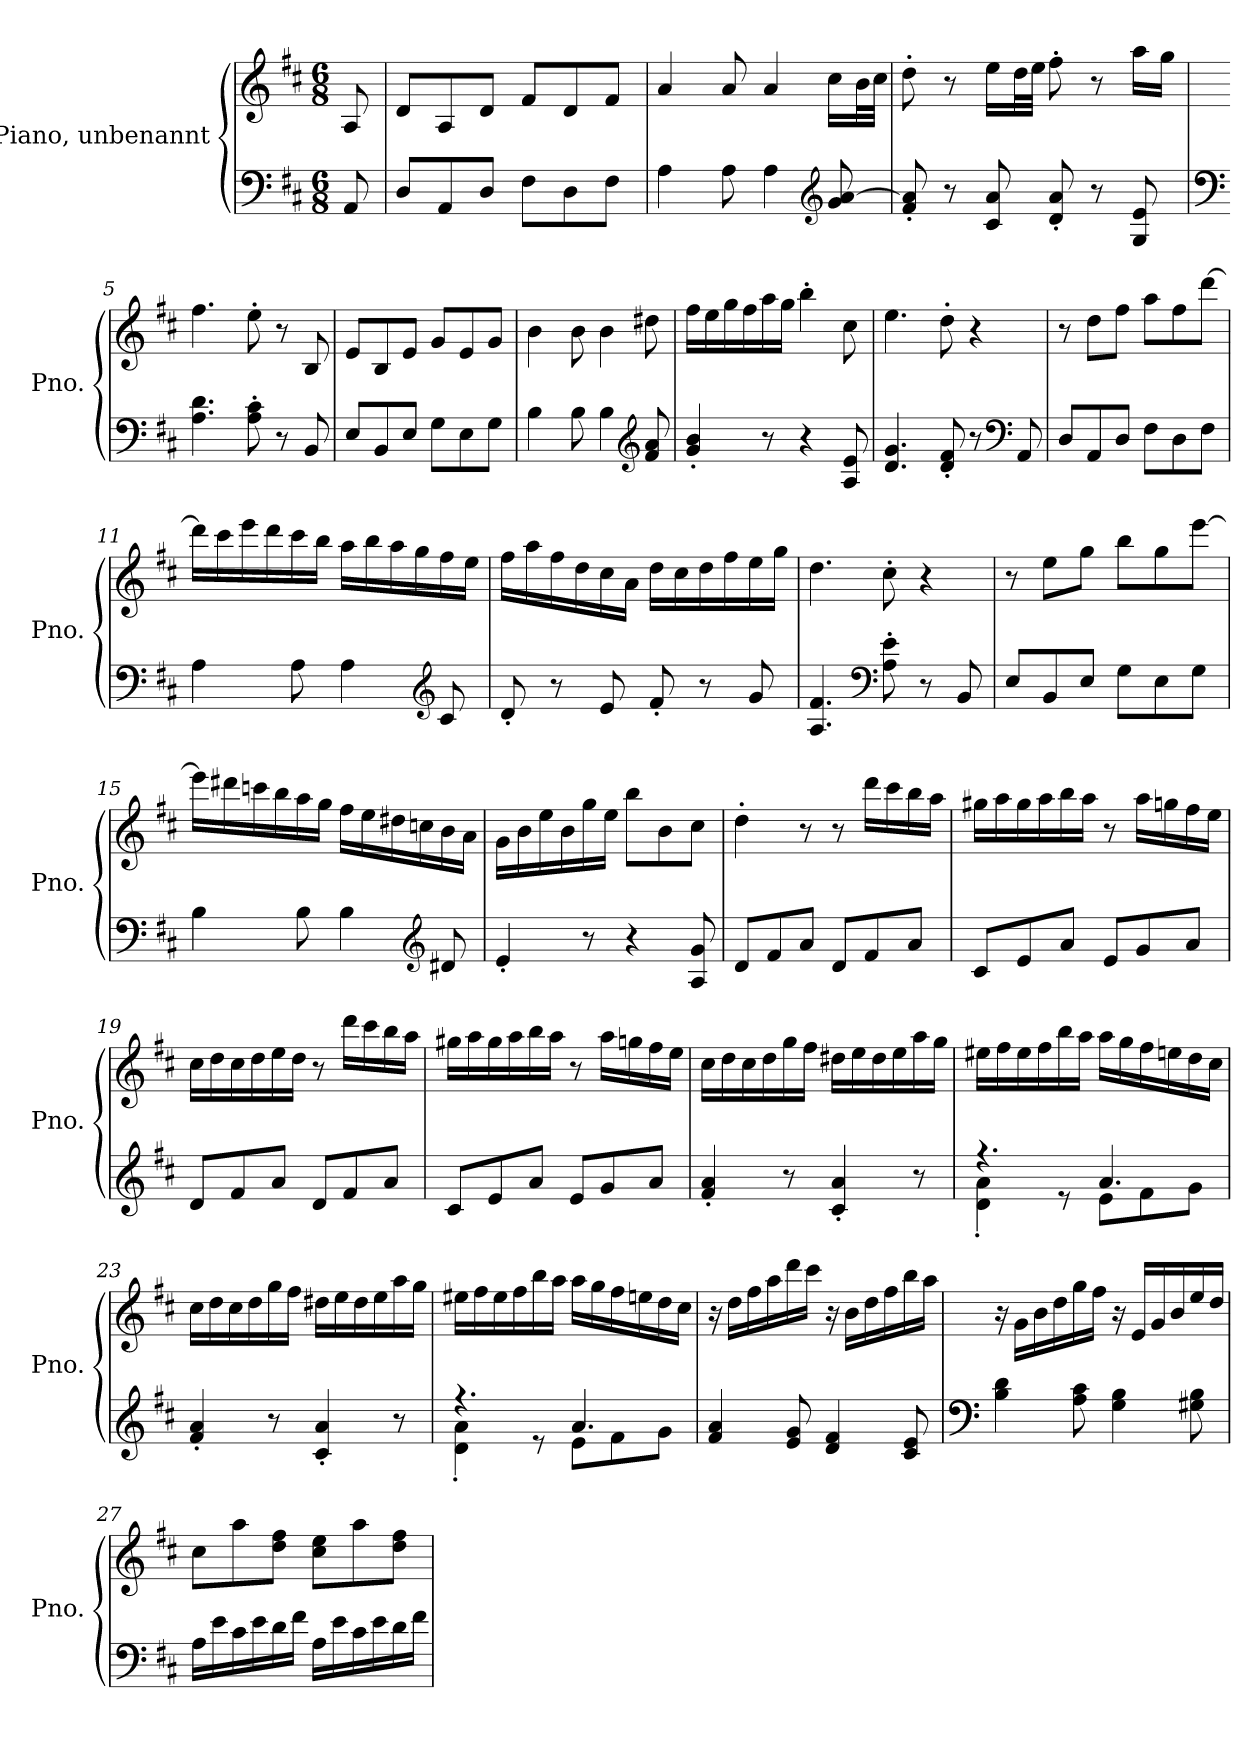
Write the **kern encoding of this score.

**kern	**kern
*part2	*part1
*staff2	*staff1
*I"Piano, unbenannt	*I"Piano, unbenannt
*I'Pno.	*I'Pno.
*clefF4	*clefG2
*k[f#c#]	*k[f#c#]
*M6/8	*M6/8
*MM120	*MM120
=1	=1
8AA/	8A/
=2	=2
8D/L	8d/L
8AA/	8A/
8D/J	8d/J
8F#\L	8f#/L
8D\	8d/
8F#\J	8f#/J
=3	=3
4A\	4a/
8A\	8a/
4A\	4a/
*clefG2	*
8g/ [8a/	16cc#\LL
.	32b\L
.	32cc#\JJJ
=4	=4
8f#/' 8a/]'	8dd'\
8r	8r
8c#/ 8a/	16ee\LL
.	32dd\L
.	32ee\JJJ
8d/' 8a/'	8ff#'\
8r	8r
8G/ 8e/	16aa\LL
.	16gg\JJ
=5	=5
*clefF4	*
4.A\ 4.d\	4.ff#\
8A\' 8c#\'	8ee'\
8r	8r
8BB/	8B/
=6	=6
8E/L	8e/L
8BB/	8B/
8E/J	8e/J
8G\L	8g/L
8E\	8e/
8G\J	8g/J
!!LO:LB:g=z
=7	=7
4B\	4b\
8B\	8b\
4B\	4b\
*clefG2	*
8f#/ 8a/	8dd#X\
=8	=8
4g/' 4b/'	16ff#\LL
.	16ee\
.	16gg\
.	16ff#\
8r	16aa\
.	16gg\JJ
4r	4bb'\
8A/ 8e/	8cc#\
=9	=9
4.d/ 4.g/	4.ee\
8d/' 8f#/'	8dd'\
8r	4r
*clefF4	*
8AA/	.
=10	=10
8D/L	8r
8AA/	8dd\L
8D/J	8ff#\J
8F#\L	8aa\L
8D\	8ff#\
8F#\J	[8ddd\J
=11	=11
4A\	16ddd\LL]
.	16ccc#\
.	16eee\
.	16ddd\
8A\	16ccc#\
.	16bb\JJ
4A\	16aa\LL
.	16bb\
.	16aa\
.	16gg\
*clefG2	*
8c#/	16ff#\
.	16ee\JJ
!!LO:LB:g=z
=12	=12
8d'/	16ff#\LL
.	16aa\
8r	16ff#\
.	16dd\
8e/	16cc#\
.	16a\JJ
8f#'/	16dd\LL
.	16cc#\
8r	16dd\
.	16ff#\
8g/	16ee\
.	16gg\JJ
=13	=13
4.A/ 4.f#/	4.dd\
*clefF4	*
8A\' 8e\'	8cc#'\
8r	4r
8BB/	.
=14	=14
8E/L	8r
8BB/	8ee\L
8E/J	8gg\J
8G\L	8bb\L
8E\	8gg\
8G\J	[8eee\J
=15	=15
4B\	16eee\LL]
.	16ddd#X\
.	16cccn\
.	16bb\
8B\	16aa\
.	16gg\JJ
4B\	16ff#\LL
.	16ee\
.	16dd#X\
.	16ccn\
*clefG2	*
8d#X/	16b\
.	16a\JJ
!!LO:LB:g=z
=16	=16
4e'/	16g\LL
.	16b\
.	16ee\
.	16b\
8r	16gg\
.	16ee\JJ
4r	8bb\L
.	8b\
8A/ 8g/	8cc#\J
=17	=17
8d/L	4dd'\
8f#/	.
8a/J	8r
8d/L	8r
8f#/	16ddd\LL
.	16ccc#\
8a/J	16bb\
.	16aa\JJ
=18	=18
8c#/L	16gg#X\LL
.	16aa\
8e/	16gg#\
.	16aa\
8a/J	16bb\
.	16aa\JJ
8e/L	8r
8g/	16aa\LL
.	16ggn\
8a/J	16ff#\
.	16ee\JJ
=19	=19
8d/L	16cc#\LL
.	16dd\
8f#/	16cc#\
.	16dd\
8a/J	16ee\
.	16dd\JJ
8d/L	8r
8f#/	16ddd\LL
.	16ccc#\
8a/J	16bb\
.	16aa\JJ
!!LO:LB:g=z
=20	=20
8c#/L	16gg#X\LL
.	16aa\
8e/	16gg#\
.	16aa\
8a/J	16bb\
.	16aa\JJ
8e/L	8r
8g/	16aa\LL
.	16ggn\
8a/J	16ff#\
.	16ee\JJ
=21	=21
4f#/' 4a/'	16cc#\LL
.	16dd\
.	16cc#\
.	16dd\
8r	16gg\
.	16ff#\JJ
4c#/' 4a/'	16dd#X\LL
.	16ee\
.	16dd#\
.	16ee\
8r	16aa\
.	16gg\JJ
=22	=22
*^	*
4.r	4d\' 4a\'	16ee#X\LL
.	.	16ff#\
.	.	16ee#\
.	.	16ff#\
.	8r	16bb\
.	.	16aa\JJ
4.a/	8e\L	16aa\LL
.	.	16gg\
.	8f#\	16ff#\
.	.	16een\
.	8g\J	16dd\
.	.	16cc#\JJ
*v	*v	*
!!LO:LB:g=z
=23	=23
4f#/' 4a/'	16cc#\LL
.	16dd\
.	16cc#\
.	16dd\
8r	16gg\
.	16ff#\JJ
4c#/' 4a/'	16dd#X\LL
.	16ee\
.	16dd#\
.	16ee\
8r	16aa\
.	16gg\JJ
=24	=24
*^	*
4.r	4d\' 4a\'	16ee#X\LL
.	.	16ff#\
.	.	16ee#\
.	.	16ff#\
.	8r	16bb\
.	.	16aa\JJ
4.a/	8e\L	16aa\LL
.	.	16gg\
.	8f#\	16ff#\
.	.	16een\
.	8g\J	16dd\
.	.	16cc#\JJ
*v	*v	*
=25	=25
4f#/ 4a/	16r
.	16dd\LL
.	16ff#\
.	16aa\
8e/ 8g/	16ddd\
.	16ccc#\JJ
4d/ 4f#/	16r
.	16b\LL
.	16dd\
.	16ff#\
8c#/ 8e/	16bb\
.	16aa\JJ
!!LO:PB:g=z
=26	=26
*clefF4	*
4B\ 4d\	16r
.	16g\LL
.	16b\
.	16dd\
8A\ 8c#\	16gg\
.	16ff#\JJ
4G\ 4B\	16r
.	16e/LL
.	16g/
.	16b/
8G#X\ 8B\	16ee/
.	16dd/JJ
=27	=27
16A\LL	8cc#\L
16e\	.
16c#\	8aa\
16e\	.
16d\	8dd\ 8ff#\J
16f#\JJ	.
16A\LL	8cc#\ 8ee\L
16e\	.
16c#\	8aa\
16e\	.
16d\	8dd\ 8ff#\J
16f#\JJ	.
=	=
*-	*-
